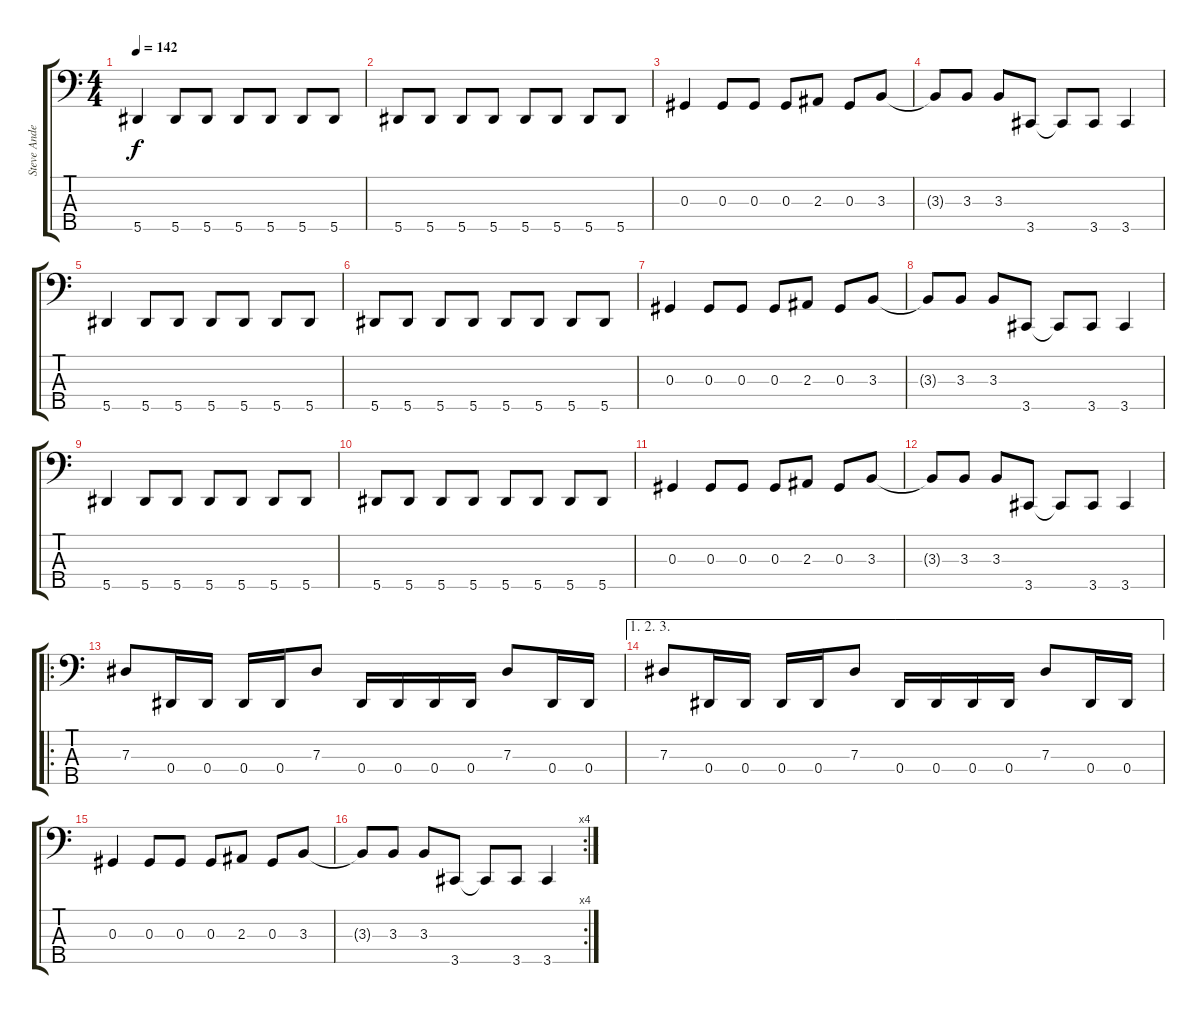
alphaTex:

\track ("Steve Anderson" "Steve Ande") {instrument electricbassfinger}
\staff {score tabs}
\tuning (Gb2 Db2 Ab1 Eb1 Bb0) {hide}
\ts (4 4)
\tempo 142
\clef f4
\ks c
5.5.4{dy f} 5.5.8 5.5.8 5.5.8 5.5.8 5.5.8 5.5.8 |
5.5.8 5.5.8 5.5.8 5.5.8 5.5.8 5.5.8 5.5.8 5.5.8 |
0.3.4 0.3.8 0.3.8 0.3.8 2.3.8 0.3.8 3.3.8 |
3.3{t}.8 3.3.8 3.3.8 3.5.8 3.5{t}.8 3.5.8 3.5.4 |
5.5.4 5.5.8 5.5.8 5.5.8 5.5.8 5.5.8 5.5.8 |
5.5.8 5.5.8 5.5.8 5.5.8 5.5.8 5.5.8 5.5.8 5.5.8 |
0.3.4 0.3.8 0.3.8 0.3.8 2.3.8 0.3.8 3.3.8 |
3.3{t}.8 3.3.8 3.3.8 3.5.8 3.5{t}.8 3.5.8 3.5.4 |
5.5.4 5.5.8 5.5.8 5.5.8 5.5.8 5.5.8 5.5.8 |
5.5.8 5.5.8 5.5.8 5.5.8 5.5.8 5.5.8 5.5.8 5.5.8 |
0.3.4 0.3.8 0.3.8 0.3.8 2.3.8 0.3.8 3.3.8 |
3.3{t}.8 3.3.8 3.3.8 3.5.8 3.5{t}.8 3.5.8 3.5.4 |
\ro
7.3.8 0.4.16 0.4.16 0.4.16 0.4.16 7.3.8 0.4.16 0.4.16 0.4.16 0.4.16 7.3.8 0.4.16 0.4.16 |
\ae (1 2 3)
7.3.8 0.4.16 0.4.16 0.4.16 0.4.16 7.3.8 0.4.16 0.4.16 0.4.16 0.4.16 7.3.8 0.4.16 0.4.16 |
0.3.4 0.3.8 0.3.8 0.3.8 2.3.8 0.3.8 3.3.8 |
\rc 4
3.3{t}.8 3.3.8 3.3.8 3.5.8 3.5{t}.8 3.5.8 3.5.4
